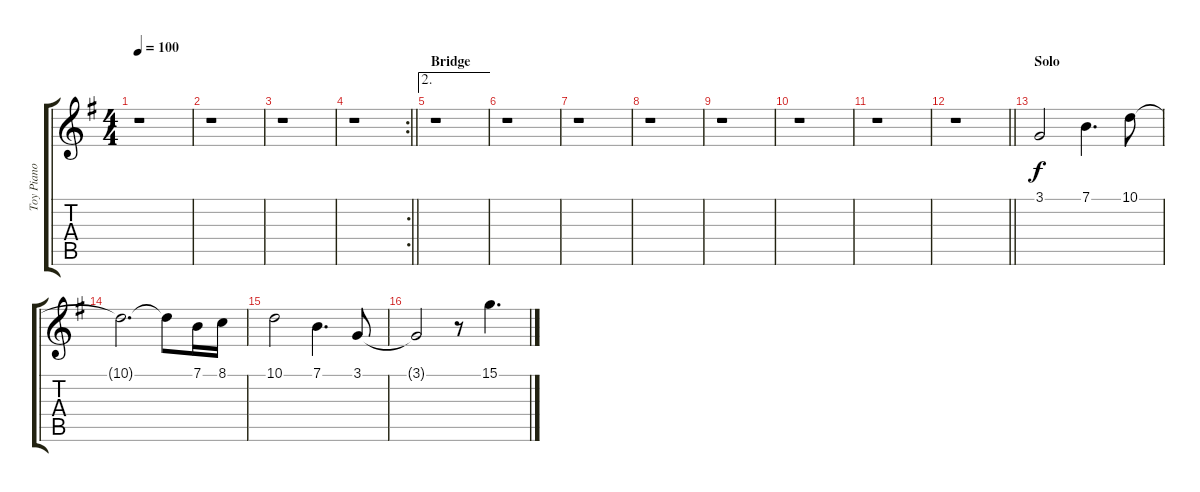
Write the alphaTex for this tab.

\track ("Toy Piano" "Toy Piano") {instrument musicbox}
\staff {score tabs}
\tuning (E4 B3 G3 D3 A2 E2) {hide}
\ts (4 4)
\tempo 100
\clef g2
\ks g
r.1{dy f} |
r.1 |
r.1 |
\rc 2
\barLineRight lightlight
r.1 |
\ae 2
\section ("" "Bridge")
r.1 |
r.1 |
r.1 |
r.1 |
r.1 |
r.1 |
r.1 |
\barLineRight lightlight
r.1 |
\section ("" "Solo")
3.1.2 7.1.4{d} 10.1.8 |
10.1{t}.2{d} 10.1{t}.8 7.1.16 8.1.16 |
10.1.2 7.1.4{d} 3.1.8 |
3.1{t}.2 r.8 15.1.4{d}
